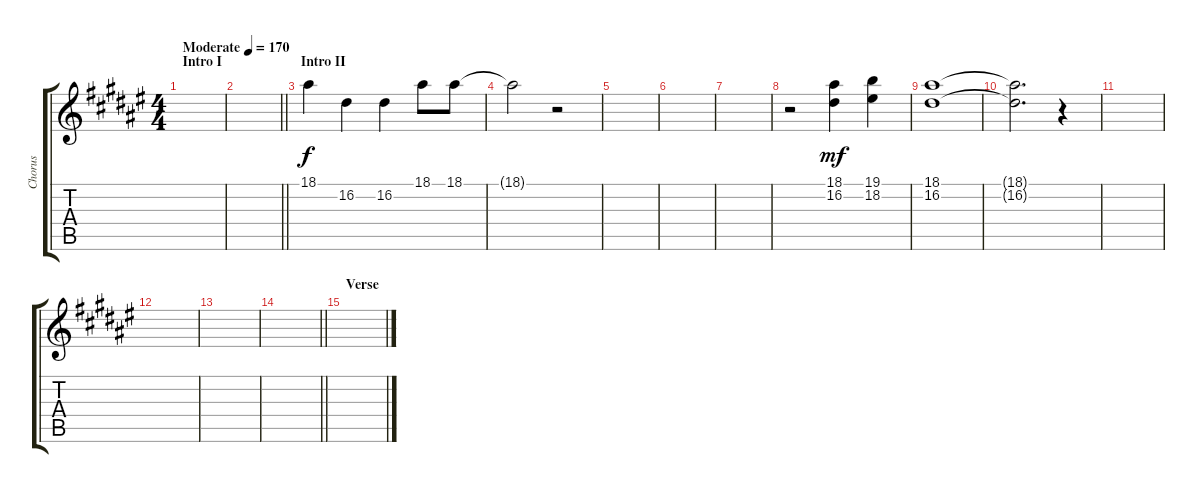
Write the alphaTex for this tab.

\track ("Chorus" "Chorus") {instrument voiceoohs}
\staff {score tabs}
\tuning (E4 B3 G3 D3 A2 E2) {hide}
\ts (4 4)
\section ("" "Intro I")
\tempo (170 "Moderate")
\clef g2
\ks f#
|
\barLineRight lightlight
|
\section ("" "Intro II")
18.1.4 16.2.4 16.2.4 18.1.8 18.1.8 |
18.1{t}.2 r.2 |
|
|
|
r.2 (18.1 16.2).4{dy mf} (19.1 18.2).4 |
(18.1 16.2).1 |
(18.1{t} 16.2{t}).2{d} r.4 |
|
|
|
\barLineRight lightlight
|
\section ("" "Verse")
